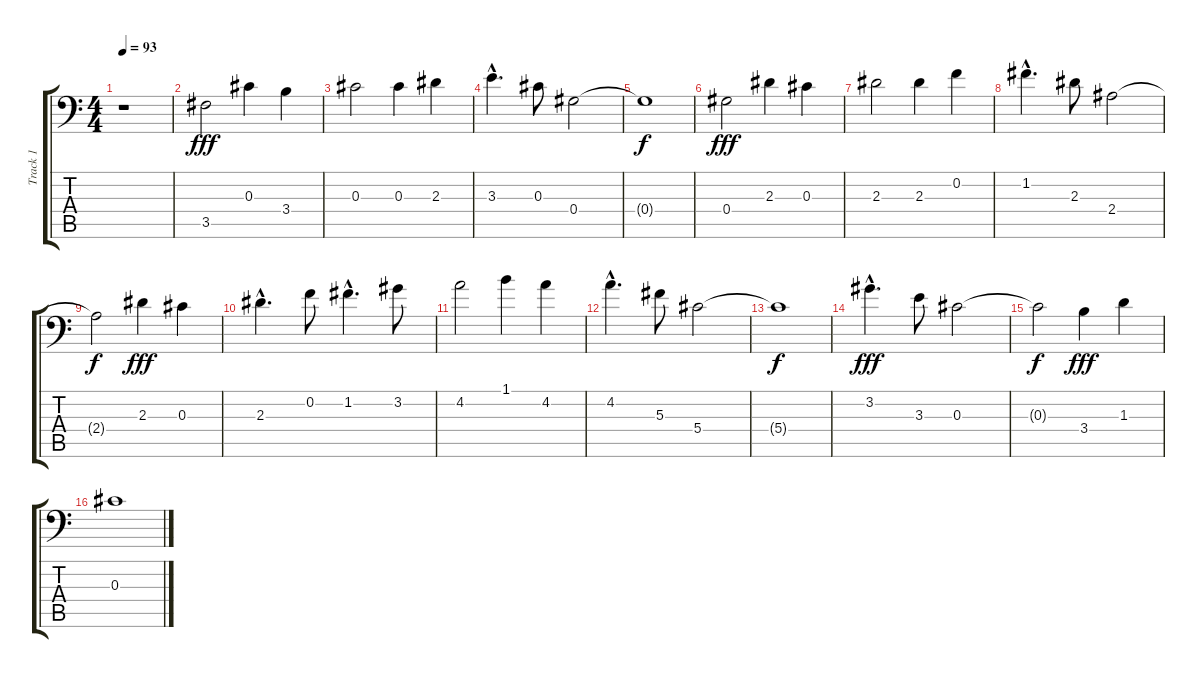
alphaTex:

\track ("Track 1" "Track 1") {instrument distortionguitar}
\staff {score tabs}
\tuning (Bb3 F3 Db3 Ab2 Eb2 Bb1) {hide}
\ts (4 4)
\tempo 93
\clef f4
\ks c
r.1{dy fff instrument distortionguitar} |
3.5.2 0.3.4 3.4.4 |
0.3.2 0.3.4 2.3.4 |
3.3{hac}.4{d} 0.3.8 0.4.2 |
0.4{t}.1{dy f} |
0.4.2{dy fff} 2.3.4 0.3.4 |
2.3.2 2.3.4 0.2.4 |
1.2{hac}.4{d} 2.3.8 2.4.2 |
2.4{t}.2{dy f} 2.3.4{dy fff} 0.3.4 |
2.3{hac}.4{d} 0.2.8 1.2{hac}.4{d} 3.2.8 |
4.2.2 1.1.4 4.2.4 |
4.2{hac}.4{d} 5.3.8 5.4.2 |
5.4{t}.1{dy f} |
3.2{hac}.4{d dy fff} 3.3.8 0.3.2 |
0.3{t}.2{dy f} 3.4.4{dy fff} 1.3.4 |
0.3.1
